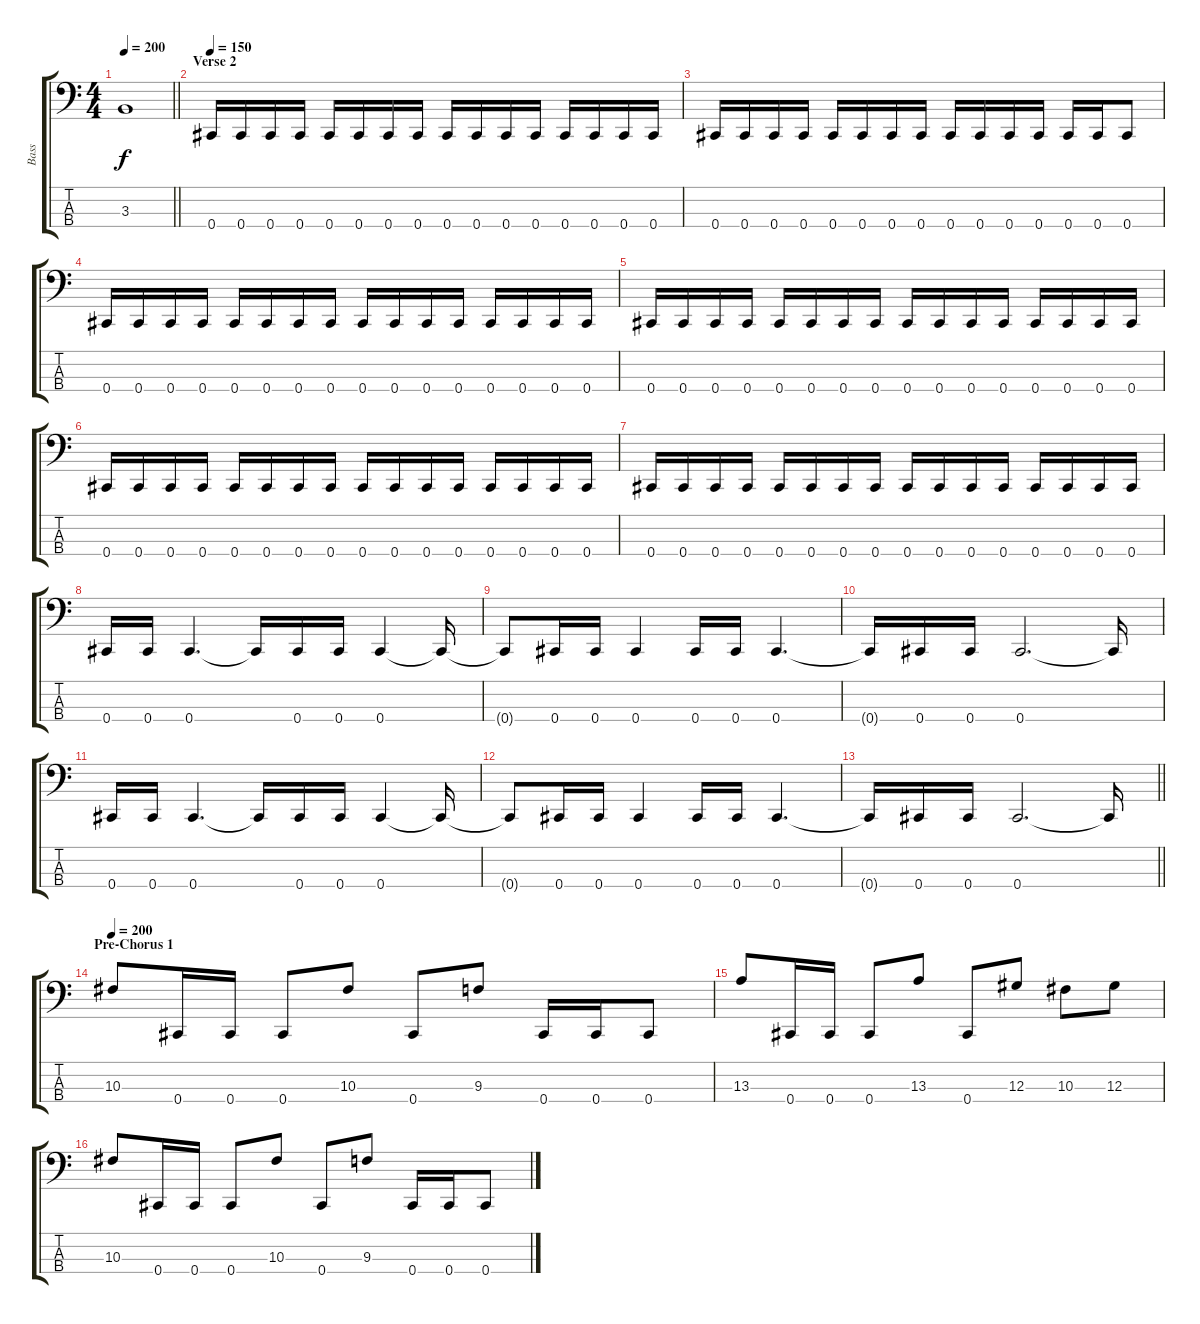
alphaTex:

\track ("Bass" "Bass") {instrument electricbassfinger}
\staff {score tabs}
\tuning (Gb2 Db2 Ab1 Db1) {hide}
\ts (4 4)
\tempo 200
\clef f4
\barLineRight lightlight
\ks c
3.3.1{dy f} |
\section ("" "Verse 2")
\tempo 150
0.4.16 0.4.16 0.4.16 0.4.16 0.4.16 0.4.16 0.4.16 0.4.16 0.4.16 0.4.16 0.4.16 0.4.16 0.4.16 0.4.16 0.4.16 0.4.16 |
0.4.16 0.4.16 0.4.16 0.4.16 0.4.16 0.4.16 0.4.16 0.4.16 0.4.16 0.4.16 0.4.16 0.4.16 0.4.16 0.4.16 0.4.8 |
0.4.16 0.4.16 0.4.16 0.4.16 0.4.16 0.4.16 0.4.16 0.4.16 0.4.16 0.4.16 0.4.16 0.4.16 0.4.16 0.4.16 0.4.16 0.4.16 |
0.4.16 0.4.16 0.4.16 0.4.16 0.4.16 0.4.16 0.4.16 0.4.16 0.4.16 0.4.16 0.4.16 0.4.16 0.4.16 0.4.16 0.4.16 0.4.16 |
0.4.16 0.4.16 0.4.16 0.4.16 0.4.16 0.4.16 0.4.16 0.4.16 0.4.16 0.4.16 0.4.16 0.4.16 0.4.16 0.4.16 0.4.16 0.4.16 |
0.4.16 0.4.16 0.4.16 0.4.16 0.4.16 0.4.16 0.4.16 0.4.16 0.4.16 0.4.16 0.4.16 0.4.16 0.4.16 0.4.16 0.4.16 0.4.16 |
0.4.16 0.4.16 0.4.4{d} 0.4{t}.16 0.4.16 0.4.16 0.4.4 0.4{t}.16 |
0.4{t}.8 0.4.16 0.4.16 0.4.4 0.4.16 0.4.16 0.4.4{d} |
0.4{t}.16 0.4.16 0.4.16 0.4.2{d} 0.4{t}.16 |
0.4.16 0.4.16 0.4.4{d} 0.4{t}.16 0.4.16 0.4.16 0.4.4 0.4{t}.16 |
0.4{t}.8 0.4.16 0.4.16 0.4.4 0.4.16 0.4.16 0.4.4{d} |
\barLineRight lightlight
0.4{t}.16 0.4.16 0.4.16 0.4.2{d} 0.4{t}.16 |
\section ("" "Pre-Chorus 1")
\tempo 200
10.3.8 0.4.16 0.4.16 0.4.8 10.3.8 0.4.8 9.3.8 0.4.16 0.4.16 0.4.8 |
13.3.8 0.4.16 0.4.16 0.4.8 13.3.8 0.4.8 12.3.8 10.3.8 12.3.8 |
10.3.8 0.4.16 0.4.16 0.4.8 10.3.8 0.4.8 9.3.8 0.4.16 0.4.16 0.4.8
